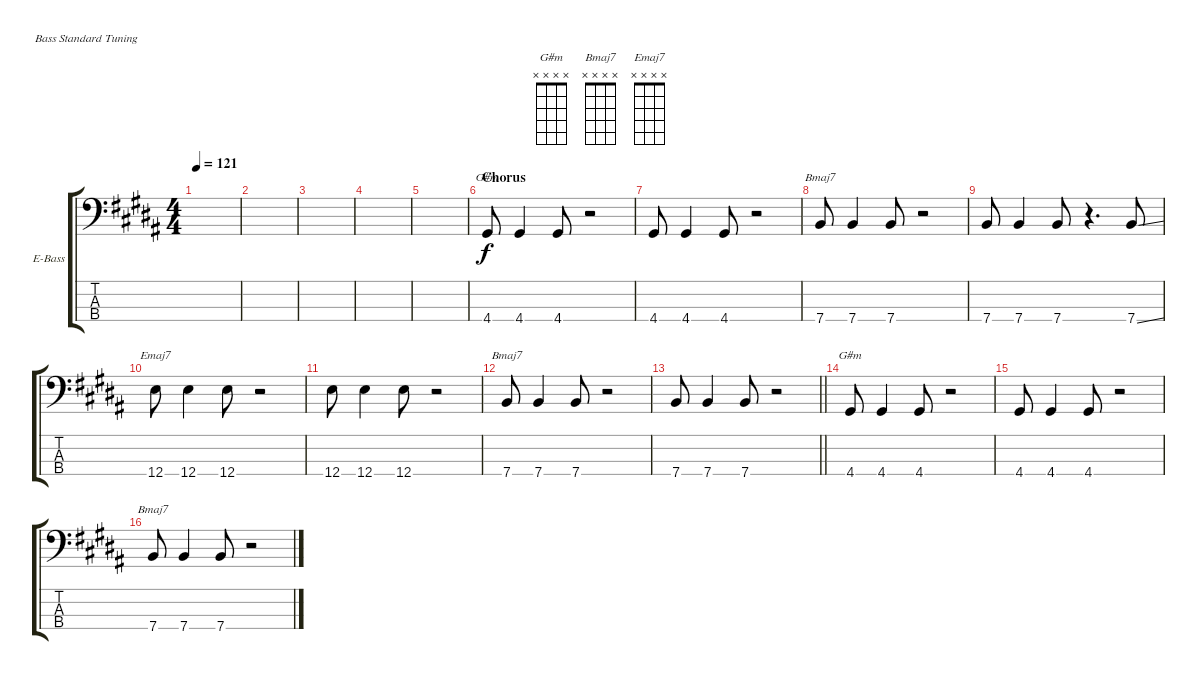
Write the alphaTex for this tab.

\defaultSystemsLayout 4
\bracketExtendMode groupsimilarinstruments
\firstSystemTrackNameOrientation horizontal
\otherSystemsTrackNameOrientation horizontal
\track ("Electric Bass" "E-Bass") {instrument electricbassfinger}
\staff {score tabs}
\tuning (G2 D2 A1 E1)
\chord ("G#m" x x x x)
\chord ("Bmaj7" x x x x)
\chord ("Emaj7" x x x x)
\ts (4 4)
\tempo 121
\clef f4
\scale
0.333333
\ks b
|
\scale
0.333333 |
\scale
0.333333 |
\scale
0.333333 |
\scale
0.333333 |
\section ("" "Chorus")
\scale
0.333333 4.4.8{ch "G#m"} 4.4.4 4.4.8 r.2 |
\scale
0.333333 4.4.8 4.4.4 4.4.8 r.2 |
\scale
0.333333 7.4.8{ch "Bmaj7"} 7.4.4 7.4.8 r.2 |
\scale
0.333333 7.4.8 7.4.4 7.4.8 r.4{d} 7.4{ss}.8 |
\scale
0.333333 12.4.8{ch "Emaj7"} 12.4.4 12.4.8 r.2 |
\scale
0.333333 12.4.8 12.4.4 12.4.8 r.2 |
7.4.8{ch "Bmaj7"} 7.4.4 7.4.8 r.2 |
\barLineRight lightlight
7.4.8 7.4.4 7.4.8 r.2 |
4.4.8{ch "G#m"} 4.4.4 4.4.8 r.2 |
4.4.8 4.4.4 4.4.8 r.2 |
7.4.8{ch "Bmaj7"} 7.4.4 7.4.8 r.2
